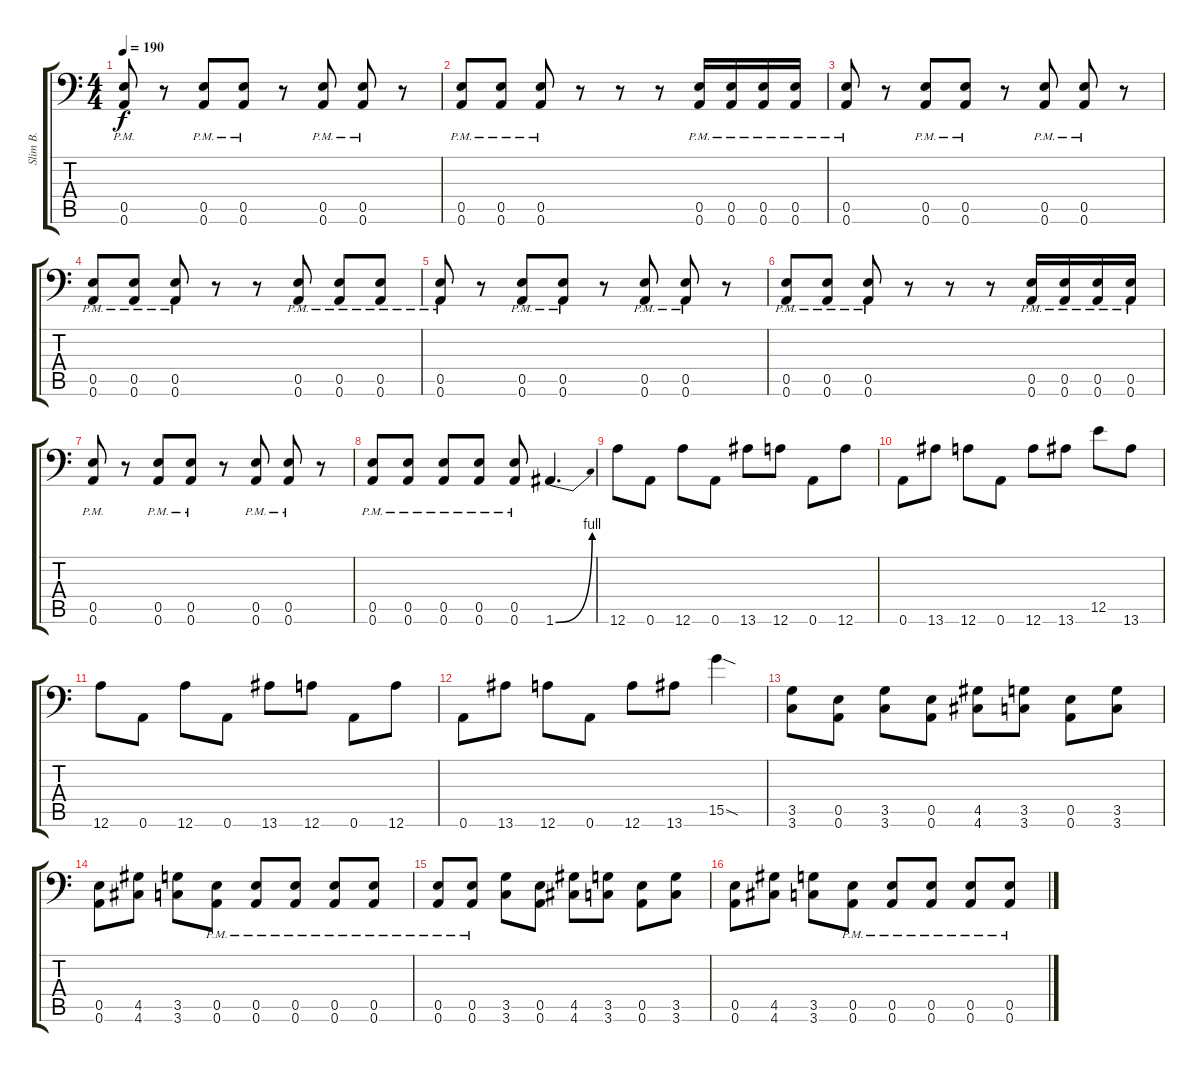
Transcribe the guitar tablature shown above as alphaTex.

\track ("Slim B." "Slim B.") {instrument distortionguitar}
\staff {score tabs}
\tuning (B3 Gb3 D3 A2 E2 A1) {hide}
\ts (4 4)
\tempo 190
\clef f4
\ks c
(0.5{pm} 0.6{pm}).8{dy f} r.8 (0.5{pm} 0.6{pm}).8 (0.5{pm} 0.6{pm}).8 r.8 (0.5{pm} 0.6{pm}).8 (0.5{pm} 0.6{pm}).8 r.8 |
(0.5{pm} 0.6{pm}).8 (0.5{pm} 0.6{pm}).8 (0.5{pm} 0.6{pm}).8 r.8 r.8 r.8 (0.5{pm} 0.6{pm}).16 (0.5{pm} 0.6{pm}).16 (0.5{pm} 0.6{pm}).16 (0.5{pm} 0.6{pm}).16 |
(0.5{pm} 0.6{pm}).8 r.8 (0.5{pm} 0.6{pm}).8 (0.5{pm} 0.6{pm}).8 r.8 (0.5{pm} 0.6{pm}).8 (0.5{pm} 0.6{pm}).8 r.8 |
(0.5{pm} 0.6{pm}).8 (0.5{pm} 0.6{pm}).8 (0.5{pm} 0.6{pm}).8 r.8 r.8 (0.5{pm} 0.6{pm}).8 (0.5{pm} 0.6{pm}).8 (0.5{pm} 0.6{pm}).8 |
(0.5{pm} 0.6{pm}).8 r.8 (0.5{pm} 0.6{pm}).8 (0.5{pm} 0.6{pm}).8 r.8 (0.5{pm} 0.6{pm}).8 (0.5{pm} 0.6{pm}).8 r.8 |
(0.5{pm} 0.6{pm}).8 (0.5{pm} 0.6{pm}).8 (0.5{pm} 0.6{pm}).8 r.8 r.8 r.8 (0.5{pm} 0.6{pm}).16 (0.5{pm} 0.6{pm}).16 (0.5{pm} 0.6{pm}).16 (0.5{pm} 0.6{pm}).16 |
(0.5{pm} 0.6{pm}).8 r.8 (0.5{pm} 0.6{pm}).8 (0.5{pm} 0.6{pm}).8 r.8 (0.5{pm} 0.6{pm}).8 (0.5{pm} 0.6{pm}).8 r.8 |
(0.5{pm} 0.6{pm}).8 (0.5{pm} 0.6{pm}).8 (0.5{pm} 0.6{pm}).8 (0.5{pm} 0.6{pm}).8 (0.5{pm} 0.6{pm}).8 1.6{be (bend 0 0 60 4)}.4{d} |
12.6.8 0.6.8 12.6.8 0.6.8 13.6.8 12.6.8 0.6.8 12.6.8 |
0.6.8 13.6.8 12.6.8 0.6.8 12.6.8 13.6.8 12.5.8 13.6.8 |
12.6.8 0.6.8 12.6.8 0.6.8 13.6.8 12.6.8 0.6.8 12.6.8 |
0.6.8 13.6.8 12.6.8 0.6.8 12.6.8 13.6.8 15.5{sod}.4 |
(3.5 3.6).8 (0.5 0.6).8 (3.5 3.6).8 (0.5 0.6).8 (4.5 4.6).8 (3.5 3.6).8 (0.5 0.6).8 (3.5 3.6).8 |
(0.5 0.6).8 (4.5 4.6).8 (3.5 3.6).8 (0.5{pm} 0.6{pm}).8 (0.5{pm} 0.6{pm}).8 (0.5{pm} 0.6{pm}).8 (0.5{pm} 0.6{pm}).8 (0.5{pm} 0.6{pm}).8 |
(0.5{pm} 0.6{pm}).8 (0.5{pm} 0.6{pm}).8 (3.5 3.6).8 (0.5 0.6).8 (4.5 4.6).8 (3.5 3.6).8 (0.5 0.6).8 (3.5 3.6).8 |
(0.5 0.6).8 (4.5 4.6).8 (3.5 3.6).8 (0.5{pm} 0.6{pm}).8 (0.5{pm} 0.6{pm}).8 (0.5{pm} 0.6{pm}).8 (0.5{pm} 0.6{pm}).8 (0.5{pm} 0.6{pm}).8
